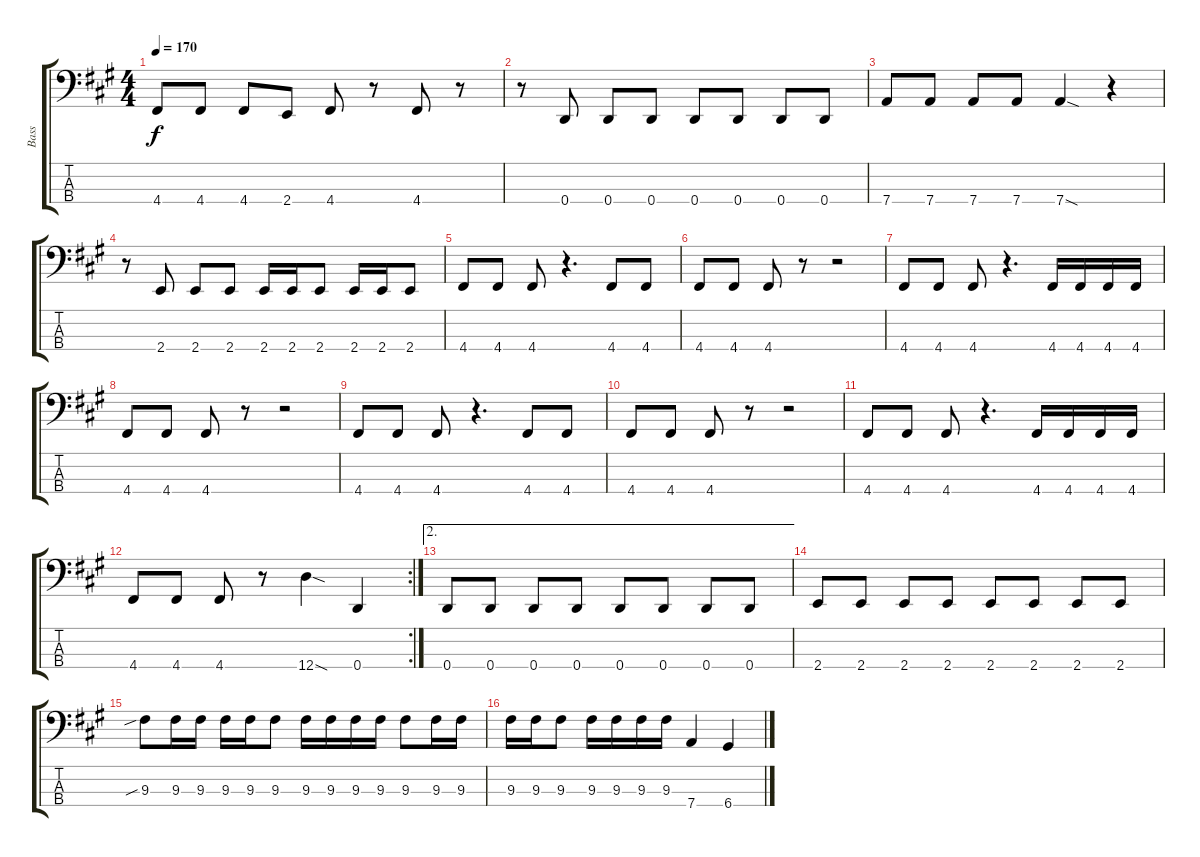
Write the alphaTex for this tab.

\track ("Bass" "Bass") {instrument electricbasspick}
\staff {score tabs}
\tuning (G2 D2 A1 D1) {hide}
\ts (4 4)
\tempo 170
\clef f4
\ks a
4.4.8{dy f} 4.4.8 4.4.8 2.4.8 4.4.8 r.8 4.4.8 r.8 |
r.8 0.4.8 0.4.8 0.4.8 0.4.8 0.4.8 0.4.8 0.4.8 |
7.4.8 7.4.8 7.4.8 7.4.8 7.4{sod}.4 r.4 |
r.8 2.4.8 2.4.8 2.4.8 2.4.16 2.4.16 2.4.8 2.4.16 2.4.16 2.4.8 |
4.4.8 4.4.8 4.4.8 r.4{d} 4.4.8 4.4.8 |
4.4.8 4.4.8 4.4.8 r.8 r.2 |
4.4.8 4.4.8 4.4.8 r.4{d} 4.4.16 4.4.16 4.4.16 4.4.16 |
4.4.8 4.4.8 4.4.8 r.8 r.2 |
4.4.8 4.4.8 4.4.8 r.4{d} 4.4.8 4.4.8 |
4.4.8 4.4.8 4.4.8 r.8 r.2 |
4.4.8 4.4.8 4.4.8 r.4{d} 4.4.16 4.4.16 4.4.16 4.4.16 |
\rc 2
4.4.8 4.4.8 4.4.8 r.8 12.4{sod}.4 0.4.4 |
\ae 2
0.4.8 0.4.8 0.4.8 0.4.8 0.4.8 0.4.8 0.4.8 0.4.8 |
2.4.8 2.4.8 2.4.8 2.4.8 2.4.8 2.4.8 2.4.8 2.4.8 |
9.3{sib}.8 9.3.16 9.3.16 9.3.16 9.3.16 9.3.8 9.3.16 9.3.16 9.3.16 9.3.16 9.3.8 9.3.16 9.3.16 |
9.3.16 9.3.16 9.3.8 9.3.16 9.3.16 9.3.16 9.3.16 7.4.4 6.4.4
